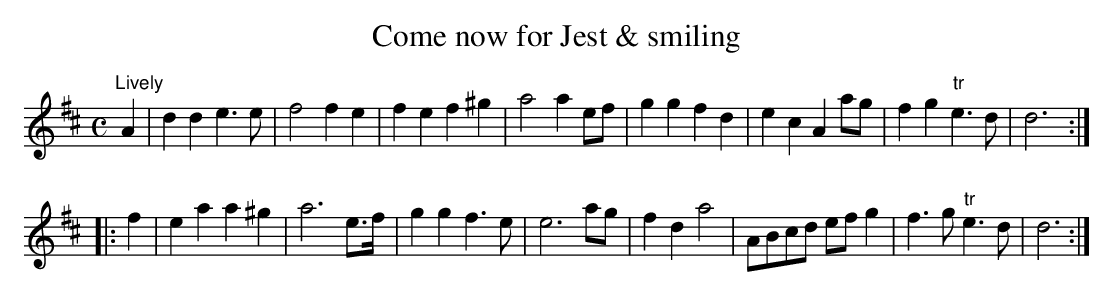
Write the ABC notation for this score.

X:1
T:Come now for Jest & smiling
M:C
K:D major
"Lively" A2|\
d2d2e3e| f4 f2e2| f2e2 f2^g2| a4 a2ef|\
g2g2 f2d2| e2c2 A2ag| f2g2 "tr"e3d| d6::
f2|\
e2a2 a2^g2| a6 e>f| g2g2 f3e| e6 ag|\
f2d2 a4| ABcd efg2| f3g "tr"e3d| d6:|
